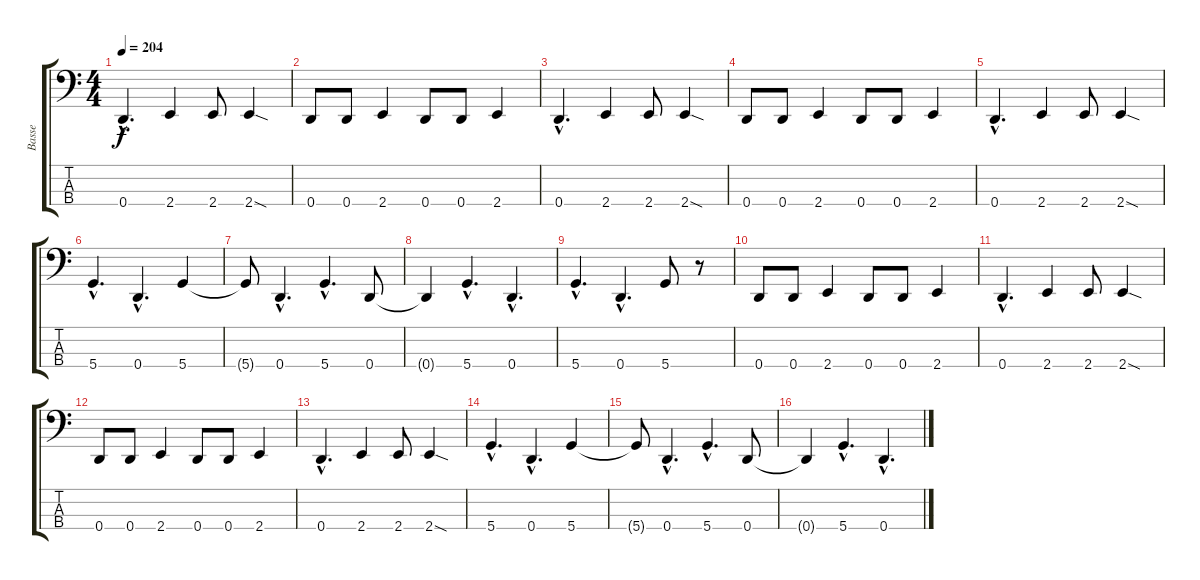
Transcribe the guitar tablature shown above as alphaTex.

\track ("Basse" "Basse") {instrument electricbassfinger}
\staff {score tabs}
\tuning (G2 D2 A1 D1) {hide}
\ts (4 4)
\tempo 204
\clef f4
\ks c
0.4{hac}.4{d dy f} 2.4.4 2.4.8 2.4{sod}.4 |
0.4.8 0.4.8 2.4.4 0.4.8 0.4.8 2.4.4 |
0.4{hac}.4{d} 2.4.4 2.4.8 2.4{sod}.4 |
0.4.8 0.4.8 2.4.4 0.4.8 0.4.8 2.4.4 |
0.4{hac}.4{d} 2.4.4 2.4.8 2.4{sod}.4 |
5.4{hac}.4{d} 0.4{hac}.4{d} 5.4.4 |
5.4{t}.8 0.4{hac}.4{d} 5.4{hac}.4{d} 0.4.8 |
0.4{t}.4 5.4{hac}.4{d} 0.4{hac}.4{d} |
5.4{hac}.4{d} 0.4{hac}.4{d} 5.4.8 r.8 |
0.4.8 0.4.8 2.4.4 0.4.8 0.4.8 2.4.4 |
0.4{hac}.4{d} 2.4.4 2.4.8 2.4{sod}.4 |
0.4.8 0.4.8 2.4.4 0.4.8 0.4.8 2.4.4 |
0.4{hac}.4{d} 2.4.4 2.4.8 2.4{sod}.4 |
5.4{hac}.4{d} 0.4{hac}.4{d} 5.4.4 |
5.4{t}.8 0.4{hac}.4{d} 5.4{hac}.4{d} 0.4.8 |
0.4{t}.4 5.4{hac}.4{d} 0.4{hac}.4{d}
